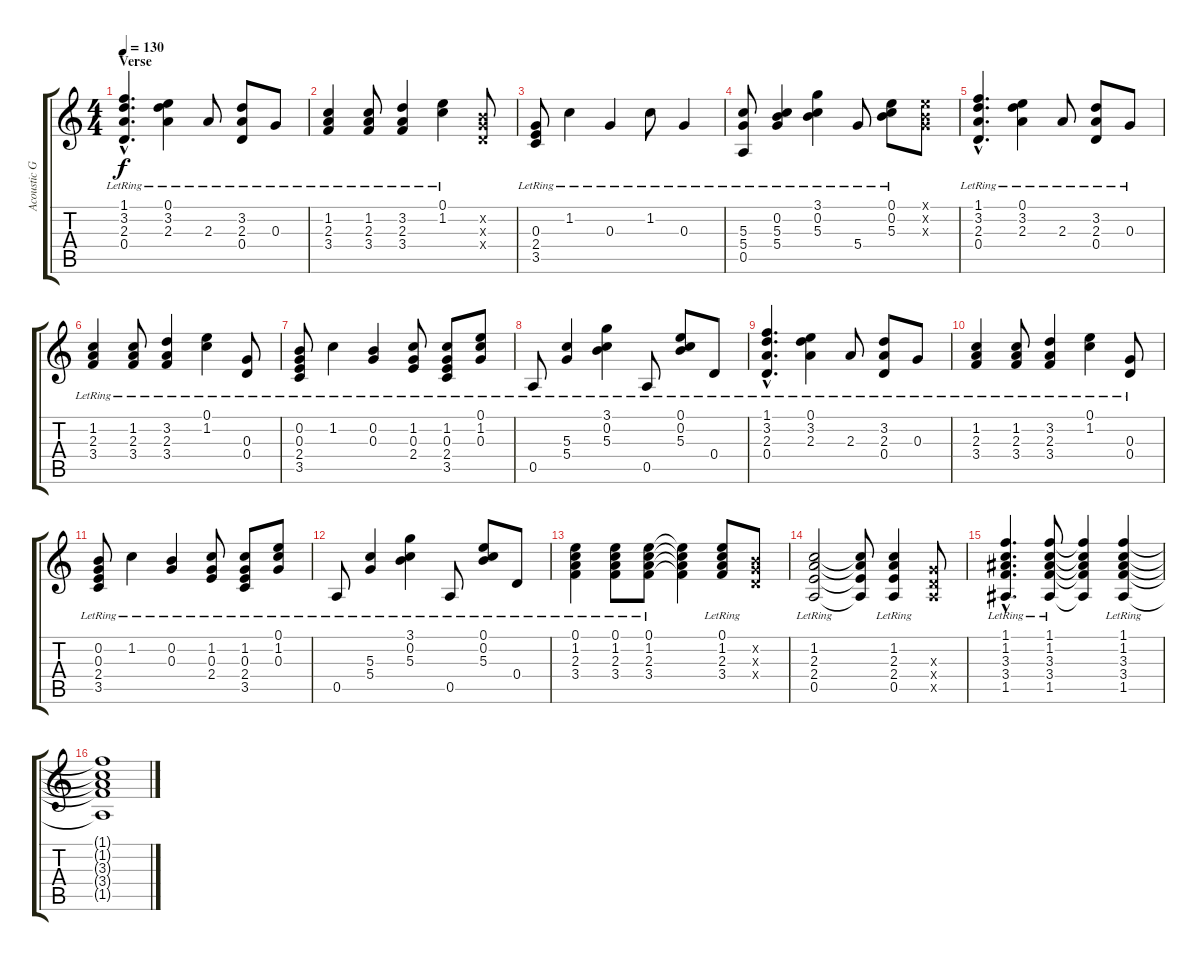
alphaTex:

\track ("Acoustic Guitar" "Acoustic G") {instrument acousticguitarsteel}
\staff {score tabs}
\tuning (E4 B3 G3 D3 A2 E2) {hide}
\ts (4 4)
\section ("" "Verse")
\tempo 130
\clef g2
\ks c
(1.1{hac lr} 3.2{hac lr} 2.3{hac lr} 0.4{hac lr}).4{d dy f instrument acousticguitarsteel} (0.1{lr} 3.2{lr} 2.3{lr}).4 2.3{lr}.8 (3.2{lr} 2.3{lr} 0.4{lr}).8 0.3{lr}.8 |
(1.2{lr} 2.3{lr} 3.4{lr}).4 (1.2{lr} 2.3{lr} 3.4{lr}).8 (3.2{lr} 2.3{lr} 3.4{lr}).4 (0.1{lr} 1.2{lr}).4 (0.2{x} 0.3{x} 0.4{x}).8 |
(0.3{lr} 2.4{lr} 3.5{lr}).8 1.2{lr}.4 0.3{lr}.4 1.2{lr}.8 0.3{lr}.4 |
(5.3{lr} 5.4{lr} 0.5{lr}).8 (0.2{lr} 5.3{lr} 5.4{lr}).4 (3.1{lr} 0.2{lr} 5.3{lr}).4 5.4{lr}.8 (0.1{lr} 0.2{lr} 5.3{lr}).8 (0.1{x} 0.2{x} 0.3{x}).8 |
(1.1{hac lr} 3.2{hac lr} 2.3{hac lr} 0.4{hac lr}).4{d} (0.1{lr} 3.2{lr} 2.3{lr}).4 2.3{lr}.8 (3.2{lr} 2.3{lr} 0.4{lr}).8 0.3{lr}.8 |
(1.2{lr} 2.3{lr} 3.4{lr}).4 (1.2{lr} 2.3{lr} 3.4{lr}).8 (3.2{lr} 2.3{lr} 3.4{lr}).4 (0.1{lr} 1.2{lr}).4 (0.3{lr} 0.4{lr}).8 |
(0.2{lr} 0.3{lr} 2.4{lr} 3.5{lr}).8 1.2{lr}.4 (0.2{lr} 0.3{lr}).4 (1.2{lr} 0.3{lr} 2.4{lr}).8 (1.2{lr} 0.3{lr} 2.4{lr} 3.5{lr}).8 (0.1{lr} 1.2{lr} 0.3{lr}).8 |
0.5{lr}.8 (5.3{lr} 5.4{lr}).4 (3.1{lr} 0.2{lr} 5.3{lr}).4 0.5{lr}.8 (0.1{lr} 0.2{lr} 5.3{lr}).8 0.4{lr}.8 |
(1.1{hac lr} 3.2{hac lr} 2.3{hac lr} 0.4{hac lr}).4{d} (0.1{lr} 3.2{lr} 2.3{lr}).4 2.3{lr}.8 (3.2{lr} 2.3{lr} 0.4{lr}).8 0.3{lr}.8 |
(1.2{lr} 2.3{lr} 3.4{lr}).4 (1.2{lr} 2.3{lr} 3.4{lr}).8 (3.2{lr} 2.3{lr} 3.4{lr}).4 (0.1{lr} 1.2{lr}).4 (0.3{lr} 0.4{lr}).8 |
(0.2{lr} 0.3{lr} 2.4{lr} 3.5{lr}).8 1.2{lr}.4 (0.2{lr} 0.3{lr}).4 (1.2{lr} 0.3{lr} 2.4{lr}).8 (1.2{lr} 0.3{lr} 2.4{lr} 3.5{lr}).8 (0.1{lr} 1.2{lr} 0.3{lr}).8 |
0.5{lr}.8 (5.3{lr} 5.4{lr}).4 (3.1{lr} 0.2{lr} 5.3{lr}).4 0.5{lr}.8 (0.1{lr} 0.2{lr} 5.3{lr}).8 0.4{lr}.8 |
(0.1{lr} 1.2{lr} 2.3{lr} 3.4{lr}).4 (0.1{lr} 1.2{lr} 2.3{lr} 3.4{lr}).8 (0.1{lr} 1.2{lr} 2.3{lr} 3.4{lr}).8 (0.1{t} 1.2{t} 2.3{t} 3.4{t}).4 (0.1{lr} 1.2{lr} 2.3{lr} 3.4{lr}).8 (0.2{x} 0.3{x} 0.4{x}).8 |
(1.2{lr} 2.3{lr} 2.4{lr} 0.5{lr}).2 (1.2{t} 2.3{t} 2.4{t} 0.5{t}).8 (1.2{lr} 2.3{lr} 2.4{lr} 0.5{lr}).4 (0.3{x} 0.4{x} 0.5{x}).8 |
(1.1{hac lr} 1.2{hac lr} 3.3{hac lr} 3.4{hac lr} 1.5{hac lr}).4{d} (1.1{lr} 1.2{lr} 3.3{lr} 3.4{lr} 1.5{lr}).8 (1.1{t} 1.2{t} 3.3{t} 3.4{t} 1.5{t}).4 (1.1{lr} 1.2{lr} 3.3{lr} 3.4{lr} 1.5{lr}).4 |
(1.1{t} 1.2{t} 3.3{t} 3.4{t} 1.5{t}).1
